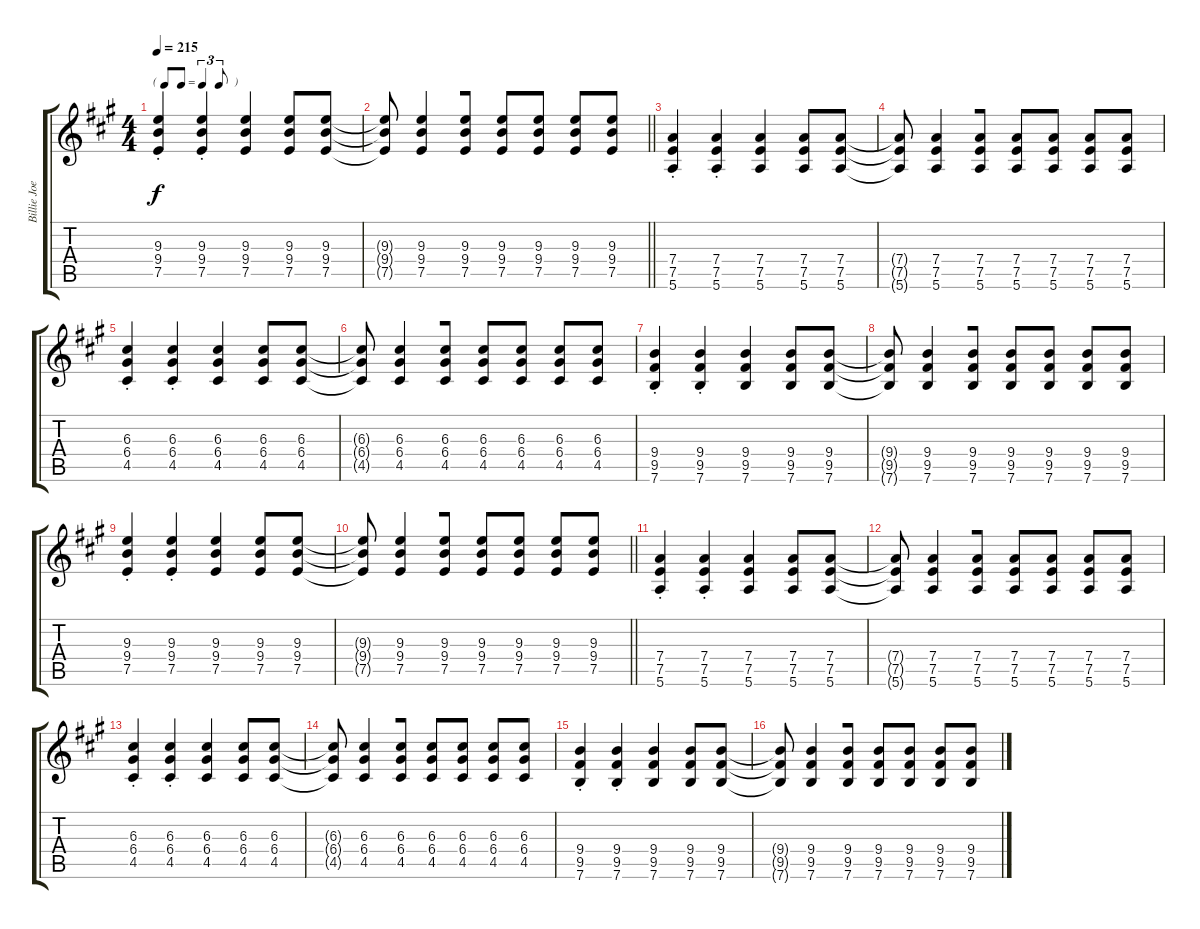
\track ("Billie Joe (Rhthym Guitar)" "Billie Joe") {instrument distortionguitar}
\staff {score tabs}
\tuning (E4 B3 G3 D3 A2 E2) {hide}
\ts (4 4)
\tf triplet8th
\tempo 215
\clef g2
\ks a
(9.3{st} 9.4{st} 7.5{st}).4{dy f} (9.3{st} 9.4{st} 7.5{st}).4 (9.3 9.4 7.5).4 (9.3 9.4 7.5).8 (9.3 9.4 7.5).8 |
\barLineRight lightlight
(9.3{t} 9.4{t} 7.5{t}).8 (9.3 9.4 7.5).4{beam merge} (9.3 9.4 7.5).8 (9.3 9.4 7.5).8 (9.3 9.4 7.5).8 (9.3 9.4 7.5).8 (9.3 9.4 7.5).8 |
(7.4{st} 7.5{st} 5.6{st}).4 (7.4{st} 7.5{st} 5.6{st}).4 (7.4 7.5 5.6).4 (7.4 7.5 5.6).8 (7.4 7.5 5.6).8 |
(7.4{t} 7.5{t} 5.6{t}).8 (7.4 7.5 5.6).4{beam merge} (7.4 7.5 5.6).8 (7.4 7.5 5.6).8 (7.4 7.5 5.6).8 (7.4 7.5 5.6).8 (7.4 7.5 5.6).8 |
(6.3{st} 6.4{st} 4.5{st}).4 (6.3{st} 6.4{st} 4.5{st}).4 (6.3 6.4 4.5).4 (6.3 6.4 4.5).8 (6.3 6.4 4.5).8 |
(6.3{t} 6.4{t} 4.5{t}).8 (6.3 6.4 4.5).4{beam merge} (6.3 6.4 4.5).8 (6.3 6.4 4.5).8 (6.3 6.4 4.5).8 (6.3 6.4 4.5).8 (6.3 6.4 4.5).8 |
(9.4{st} 9.5{st} 7.6{st}).4 (9.4{st} 9.5{st} 7.6{st}).4 (9.4 9.5 7.6).4 (9.4 9.5 7.6).8 (9.4 9.5 7.6).8 |
(9.4{t} 9.5{t} 7.6{t}).8 (9.4 9.5 7.6).4{beam merge} (9.4 9.5 7.6).8 (9.4 9.5 7.6).8 (9.4 9.5 7.6).8 (9.4 9.5 7.6).8 (9.4 9.5 7.6).8 |
(9.3{st} 9.4{st} 7.5{st}).4 (9.3{st} 9.4{st} 7.5{st}).4 (9.3 9.4 7.5).4 (9.3 9.4 7.5).8 (9.3 9.4 7.5).8 |
\barLineRight lightlight
(9.3{t} 9.4{t} 7.5{t}).8 (9.3 9.4 7.5).4{beam merge} (9.3 9.4 7.5).8 (9.3 9.4 7.5).8 (9.3 9.4 7.5).8 (9.3 9.4 7.5).8 (9.3 9.4 7.5).8 |
(7.4{st} 7.5{st} 5.6{st}).4 (7.4{st} 7.5{st} 5.6{st}).4 (7.4 7.5 5.6).4 (7.4 7.5 5.6).8 (7.4 7.5 5.6).8 |
(7.4{t} 7.5{t} 5.6{t}).8 (7.4 7.5 5.6).4{beam merge} (7.4 7.5 5.6).8 (7.4 7.5 5.6).8 (7.4 7.5 5.6).8 (7.4 7.5 5.6).8 (7.4 7.5 5.6).8 |
(6.3{st} 6.4{st} 4.5{st}).4 (6.3{st} 6.4{st} 4.5{st}).4 (6.3 6.4 4.5).4 (6.3 6.4 4.5).8 (6.3 6.4 4.5).8 |
(6.3{t} 6.4{t} 4.5{t}).8 (6.3 6.4 4.5).4{beam merge} (6.3 6.4 4.5).8 (6.3 6.4 4.5).8 (6.3 6.4 4.5).8 (6.3 6.4 4.5).8 (6.3 6.4 4.5).8 |
(9.4{st} 9.5{st} 7.6{st}).4 (9.4{st} 9.5{st} 7.6{st}).4 (9.4 9.5 7.6).4 (9.4 9.5 7.6).8 (9.4 9.5 7.6).8 |
(9.4{t} 9.5{t} 7.6{t}).8 (9.4 9.5 7.6).4{beam merge} (9.4 9.5 7.6).8 (9.4 9.5 7.6).8 (9.4 9.5 7.6).8 (9.4 9.5 7.6).8 (9.4 9.5 7.6).8
